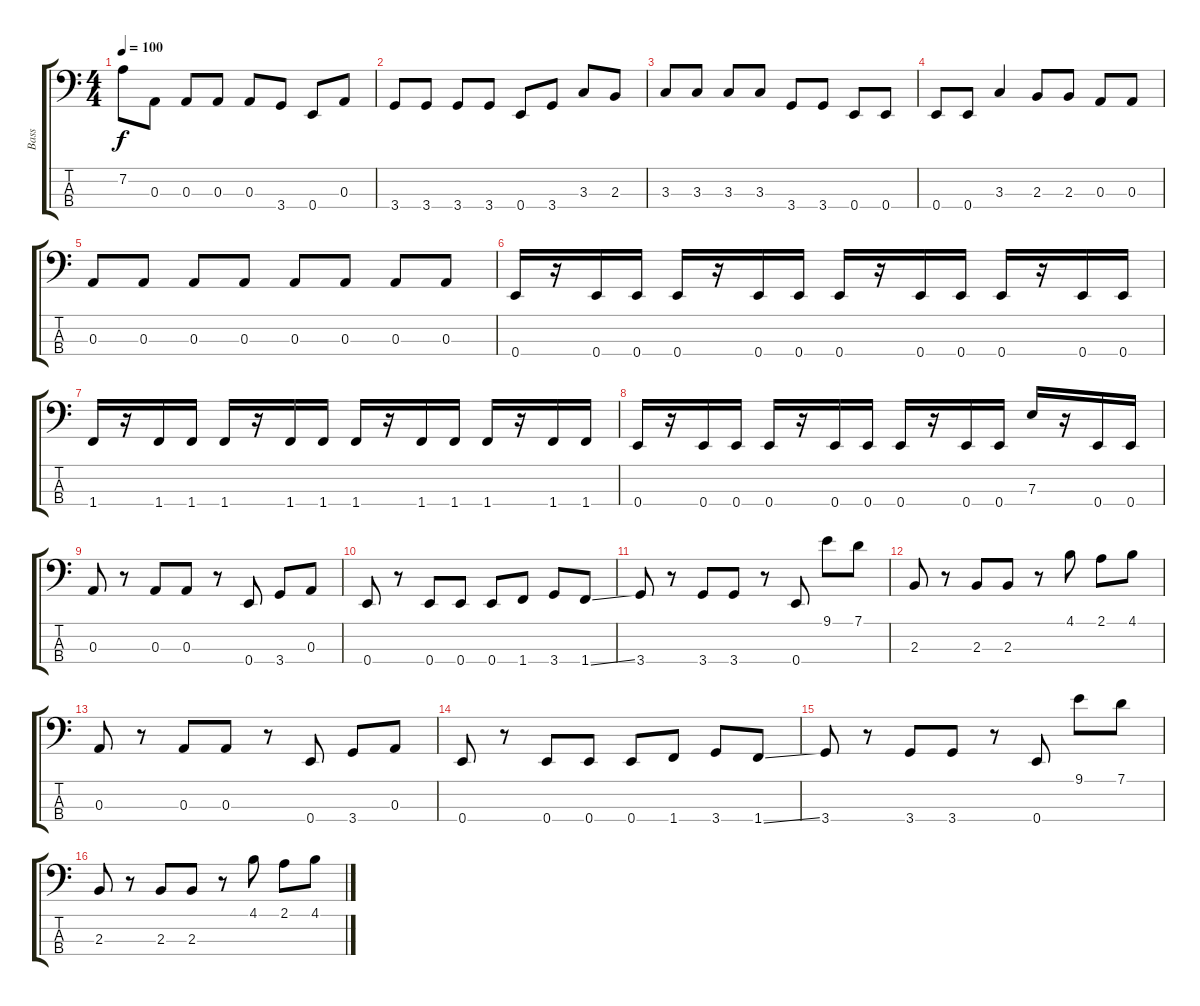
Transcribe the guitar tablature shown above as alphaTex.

\track ("Bass" "Bass") {instrument electricbassfinger}
\staff {score tabs}
\tuning (G2 D2 A1 E1) {hide}
\ts (4 4)
\tempo 100
\clef f4
\ks c
7.2.8{dy f} 0.3.8 0.3.8 0.3.8 0.3.8 3.4.8 0.4.8 0.3.8 |
3.4.8 3.4.8 3.4.8 3.4.8 0.4.8 3.4.8 3.3.8 2.3.8 |
3.3.8 3.3.8 3.3.8 3.3.8 3.4.8 3.4.8 0.4.8 0.4.8 |
0.4.8 0.4.8 3.3.4 2.3.8 2.3.8 0.3.8 0.3.8 |
0.3.8 0.3.8 0.3.8 0.3.8 0.3.8 0.3.8 0.3.8 0.3.8 |
0.4.16 r.16 0.4.16 0.4.16 0.4.16 r.16 0.4.16 0.4.16 0.4.16 r.16 0.4.16 0.4.16 0.4.16 r.16 0.4.16 0.4.16 |
1.4.16 r.16 1.4.16 1.4.16 1.4.16 r.16 1.4.16 1.4.16 1.4.16 r.16 1.4.16 1.4.16 1.4.16 r.16 1.4.16 1.4.16 |
0.4.16 r.16 0.4.16 0.4.16 0.4.16 r.16 0.4.16 0.4.16 0.4.16 r.16 0.4.16 0.4.16 7.3.16 r.16 0.4.16 0.4.16 |
0.3.8 r.8 0.3.8 0.3.8 r.8 0.4.8 3.4.8 0.3.8 |
0.4.8 r.8 0.4.8 0.4.8 0.4.8 1.4.8 3.4.8 1.4{ss}.8 |
3.4.8 r.8 3.4.8 3.4.8 r.8 0.4.8 9.1.8 7.1.8 |
2.3.8 r.8 2.3.8 2.3.8 r.8 4.1.8 2.1.8 4.1.8 |
0.3.8 r.8 0.3.8 0.3.8 r.8 0.4.8 3.4.8 0.3.8 |
0.4.8 r.8 0.4.8 0.4.8 0.4.8 1.4.8 3.4.8 1.4{ss}.8 |
3.4.8 r.8 3.4.8 3.4.8 r.8 0.4.8 9.1.8 7.1.8 |
2.3.8 r.8 2.3.8 2.3.8 r.8 4.1.8 2.1.8 4.1.8
